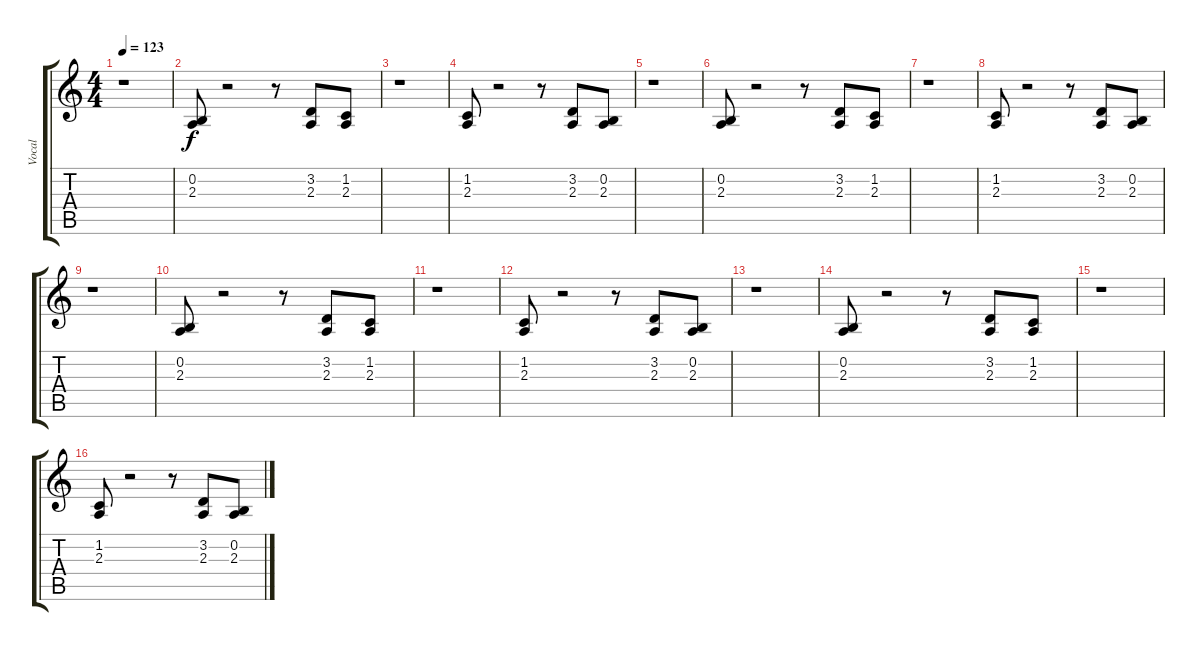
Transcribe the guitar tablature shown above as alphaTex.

\track ("Vocal" "Vocal") {instrument harmonica}
\staff {score tabs}
\tuning (E4 B3 G3 D3 A2 E2) {hide}
\ts (4 4)
\tempo 123
\clef g2
\ks c
r.1{dy f} |
(0.2 2.3).8 r.2 r.8 (3.2 2.3).8 (1.2 2.3).8 |
r.1 |
(1.2 2.3).8 r.2 r.8 (3.2 2.3).8 (0.2 2.3).8 |
r.1 |
(0.2 2.3).8 r.2 r.8 (3.2 2.3).8 (1.2 2.3).8 |
r.1 |
(1.2 2.3).8 r.2 r.8 (3.2 2.3).8 (0.2 2.3).8 |
r.1 |
(0.2 2.3).8 r.2 r.8 (3.2 2.3).8 (1.2 2.3).8 |
r.1 |
(1.2 2.3).8{volume 8} r.2 r.8 (3.2 2.3).8 (0.2 2.3).8 |
r.1 |
(0.2 2.3).8 r.2 r.8 (3.2 2.3).8 (1.2 2.3).8 |
r.1 |
(1.2 2.3).8{volume 0} r.2 r.8 (3.2 2.3).8 (0.2 2.3).8
